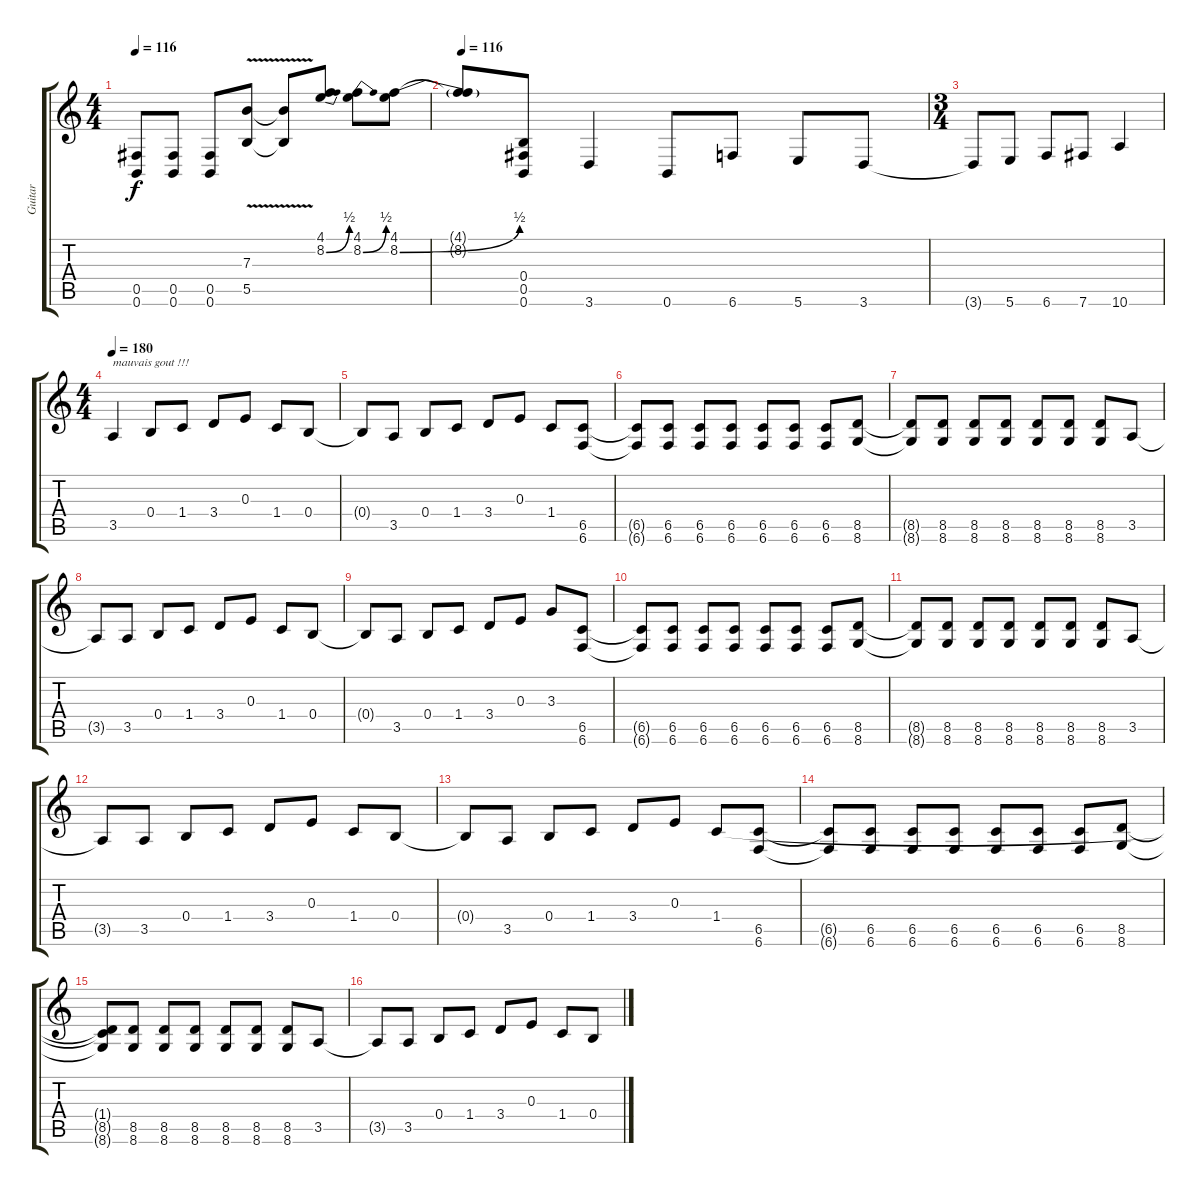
\track ("Guitar" "Guitar") {instrument distortionguitar}
\staff {score tabs}
\tuning (Db4 Ab3 E3 B2 Gb2 B1) {hide}
\ts (4 4)
\tempo 116
\clef g2
\ks c
(0.5 0.6).8{dy f} (0.5 0.6).8 (0.5 0.6).8 (7.3 5.5{v}).8 (7.3{t} 5.5{t}).8 (4.1 8.2{be (bend 0 0 60 2)}).8 (4.1 8.2{be (bend 0 0 60 2)}).8 (4.1 8.2{be (bend 0 0 60 2)}).8 |
\tempo 116
(4.1{t} 8.2{t}).8 (0.4 0.5 0.6).8 3.6.4 0.6.8 6.6.8 5.6.8 3.6.8 |
\ts (3 4)
3.6{t}.8 5.6.8 6.6.8 7.6.8 10.6.4 |
\ts (4 4)
\tempo 180
3.5.4{txt "mauvais gout !!!" volume 15 instrument distortionguitar} 0.4.8 1.4.8 3.4.8 0.3.8 1.4.8 0.4.8 |
0.4{t}.8 3.5.8 0.4.8 1.4.8 3.4.8 0.3.8 1.4.8 (6.5 6.6).8 |
(6.5{t} 6.6{t}).8 (6.5 6.6).8 (6.5 6.6).8 (6.5 6.6).8 (6.5 6.6).8 (6.5 6.6).8 (6.5 6.6).8 (8.5 8.6).8 |
(8.5{t} 8.6{t}).8 (8.5 8.6).8 (8.5 8.6).8 (8.5 8.6).8 (8.5 8.6).8 (8.5 8.6).8 (8.5 8.6).8 3.5.8 |
3.5{t}.8 3.5.8 0.4.8 1.4.8 3.4.8 0.3.8 1.4.8 0.4.8 |
0.4{t}.8 3.5.8 0.4.8 1.4.8 3.4.8 0.3.8 3.3.8 (6.5 6.6).8 |
(6.5{t} 6.6{t}).8 (6.5 6.6).8 (6.5 6.6).8 (6.5 6.6).8 (6.5 6.6).8 (6.5 6.6).8 (6.5 6.6).8 (8.5 8.6).8 |
(8.5{t} 8.6{t}).8 (8.5 8.6).8 (8.5 8.6).8 (8.5 8.6).8 (8.5 8.6).8 (8.5 8.6).8 (8.5 8.6).8 3.5.8 |
3.5{t}.8 3.5.8 0.4.8 1.4.8 3.4.8 0.3.8 1.4.8 0.4.8 |
0.4{t}.8 3.5.8 0.4.8 1.4.8 3.4.8 0.3.8 1.4.8 (6.5 6.6).8 |
(6.5{t} 6.6{t}).8 (6.5 6.6).8 (6.5 6.6).8 (6.5 6.6).8 (6.5 6.6).8 (6.5 6.6).8 (6.5 6.6).8 (8.5 8.6).8 |
(1.4{t} 8.5{t} 8.6{t}).8 (8.5 8.6).8 (8.5 8.6).8 (8.5 8.6).8 (8.5 8.6).8 (8.5 8.6).8 (8.5 8.6).8 3.5.8 |
3.5{t}.8 3.5.8 0.4.8 1.4.8 3.4.8 0.3.8 1.4.8 0.4.8
